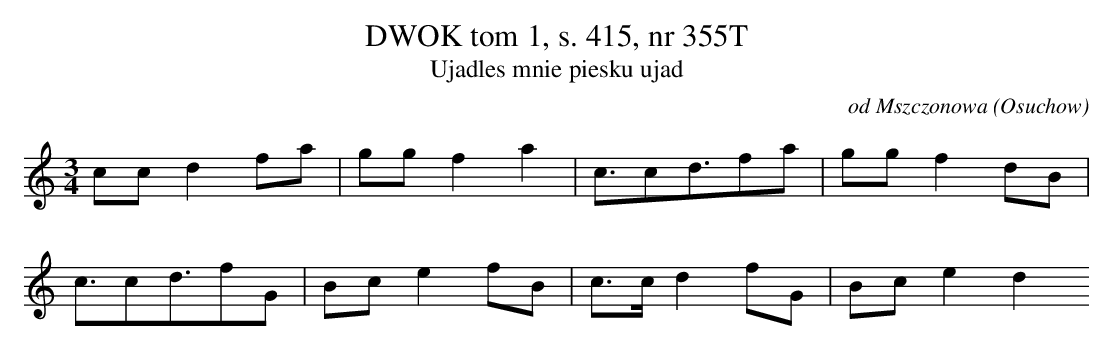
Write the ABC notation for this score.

X:1
T: DWOK tom 1, s. 415, nr 355T
T: Ujadles mnie piesku ujad
O: od Mszczonowa (Osuchow)
M: 3/4
L: 1/16
K: C
c2c2d4f2a2 | g2g2f4a4 | c3c2d3f2a2 | g2g2f4d2B2 |
c3c2d3f2G2 | B2c2e4f2B2 | c3cd4f2G2 | B2c2e4d4
